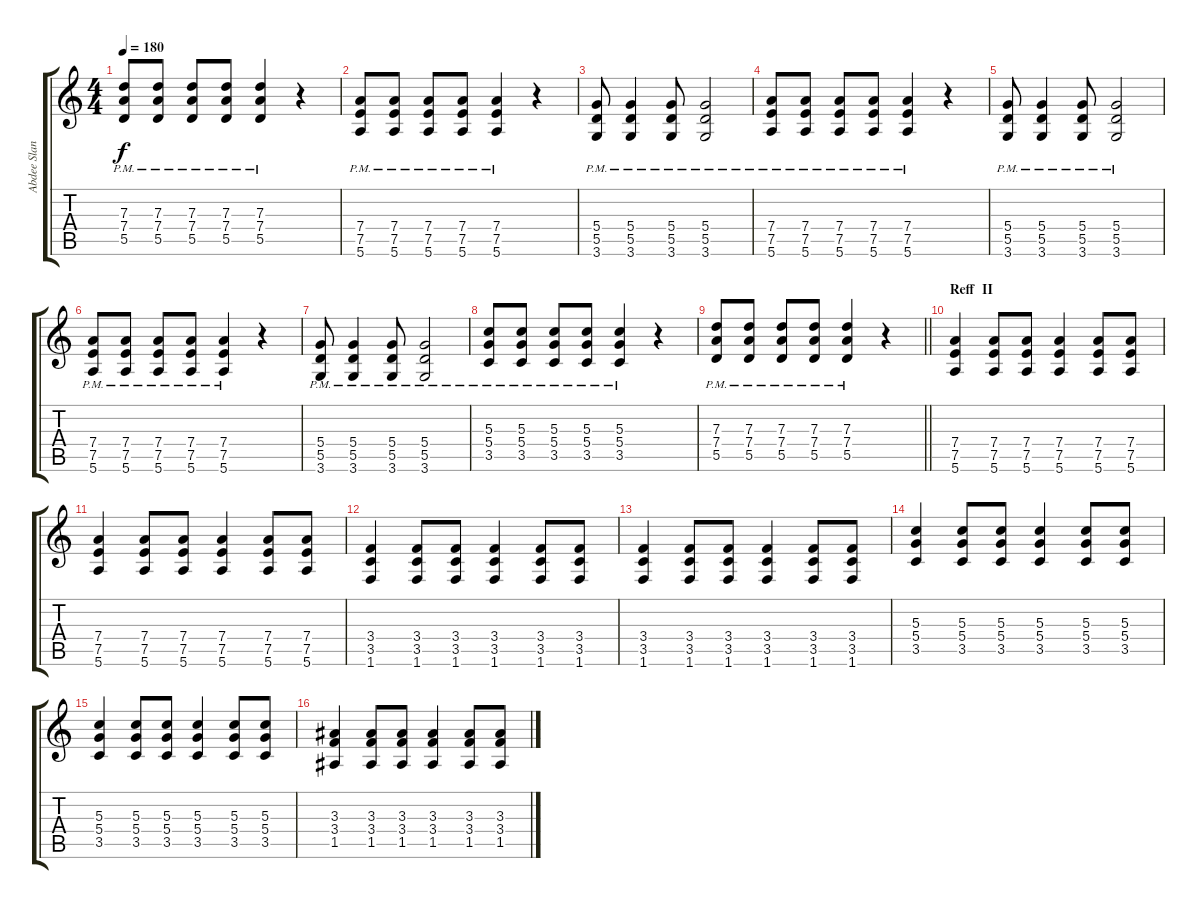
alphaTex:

\track ("Abdee Slank" "Abdee Slan") {instrument overdrivenguitar}
\staff {score tabs}
\tuning (E4 B3 G3 D3 A2 E2) {hide}
\ts (4 4)
\tempo 180
\clef g2
\ks c
(7.3 7.4{pm} 5.5{pm}).8{dy f} (7.3 7.4{pm} 5.5{pm}).8 (7.3 7.4{pm} 5.5{pm}).8 (7.3 7.4{pm} 5.5{pm}).8 (7.3 7.4{pm} 5.5{pm}).4 r.4 |
(7.4{pm} 7.5{pm} 5.6{pm}).8 (7.4{pm} 7.5{pm} 5.6{pm}).8 (7.4{pm} 7.5{pm} 5.6{pm}).8 (7.4{pm} 7.5{pm} 5.6{pm}).8 (7.4{pm} 7.5{pm} 5.6{pm}).4 r.4 |
(5.4{pm} 5.5{pm} 3.6{pm}).8 (5.4{pm} 5.5{pm} 3.6{pm}).4 (5.4{pm} 5.5{pm} 3.6{pm}).8 (5.4{pm} 5.5{pm} 3.6{pm}).2 |
(7.4{pm} 7.5{pm} 5.6{pm}).8 (7.4{pm} 7.5{pm} 5.6{pm}).8 (7.4{pm} 7.5{pm} 5.6{pm}).8 (7.4{pm} 7.5{pm} 5.6{pm}).8 (7.4{pm} 7.5{pm} 5.6{pm}).4 r.4 |
(5.4{pm} 5.5{pm} 3.6{pm}).8 (5.4{pm} 5.5{pm} 3.6{pm}).4 (5.4{pm} 5.5{pm} 3.6{pm}).8 (5.4{pm} 5.5{pm} 3.6{pm}).2 |
(7.4{pm} 7.5{pm} 5.6{pm}).8 (7.4{pm} 7.5{pm} 5.6{pm}).8 (7.4{pm} 7.5{pm} 5.6{pm}).8 (7.4{pm} 7.5{pm} 5.6{pm}).8 (7.4{pm} 7.5{pm} 5.6{pm}).4 r.4 |
(5.4{pm} 5.5{pm} 3.6{pm}).8 (5.4{pm} 5.5{pm} 3.6{pm}).4 (5.4{pm} 5.5{pm} 3.6{pm}).8 (5.4{pm} 5.5{pm} 3.6{pm}).2 |
(5.3 5.4{pm} 3.5{pm}).8 (5.3 5.4{pm} 3.5{pm}).8 (5.3 5.4{pm} 3.5{pm}).8 (5.3 5.4{pm} 3.5{pm}).8 (5.3 5.4{pm} 3.5{pm}).4 r.4 |
\barLineRight lightlight
(7.3 7.4{pm} 5.5{pm}).8 (7.3 7.4{pm} 5.5{pm}).8 (7.3 7.4{pm} 5.5{pm}).8 (7.3 7.4{pm} 5.5{pm}).8 (7.3 7.4{pm} 5.5{pm}).4 r.4 |
\section ("" "Reff  II")
(7.4 7.5 5.6).4 (7.4 7.5 5.6).8 (7.4 7.5 5.6).8 (7.4 7.5 5.6).4 (7.4 7.5 5.6).8 (7.4 7.5 5.6).8 |
(7.4 7.5 5.6).4 (7.4 7.5 5.6).8 (7.4 7.5 5.6).8 (7.4 7.5 5.6).4 (7.4 7.5 5.6).8 (7.4 7.5 5.6).8 |
(3.4 3.5 1.6).4 (3.4 3.5 1.6).8 (3.4 3.5 1.6).8 (3.4 3.5 1.6).4 (3.4 3.5 1.6).8 (3.4 3.5 1.6).8 |
(3.4 3.5 1.6).4 (3.4 3.5 1.6).8 (3.4 3.5 1.6).8 (3.4 3.5 1.6).4 (3.4 3.5 1.6).8 (3.4 3.5 1.6).8 |
(5.3 5.4 3.5).4 (5.3 5.4 3.5).8 (5.3 5.4 3.5).8 (5.3 5.4 3.5).4 (5.3 5.4 3.5).8 (5.3 5.4 3.5).8 |
(5.3 5.4 3.5).4 (5.3 5.4 3.5).8 (5.3 5.4 3.5).8 (5.3 5.4 3.5).4 (5.3 5.4 3.5).8 (5.3 5.4 3.5).8 |
(3.3 3.4 1.5).4 (3.3 3.4 1.5).8 (3.3 3.4 1.5).8 (3.3 3.4 1.5).4 (3.3 3.4 1.5).8 (3.3 3.4 1.5).8
